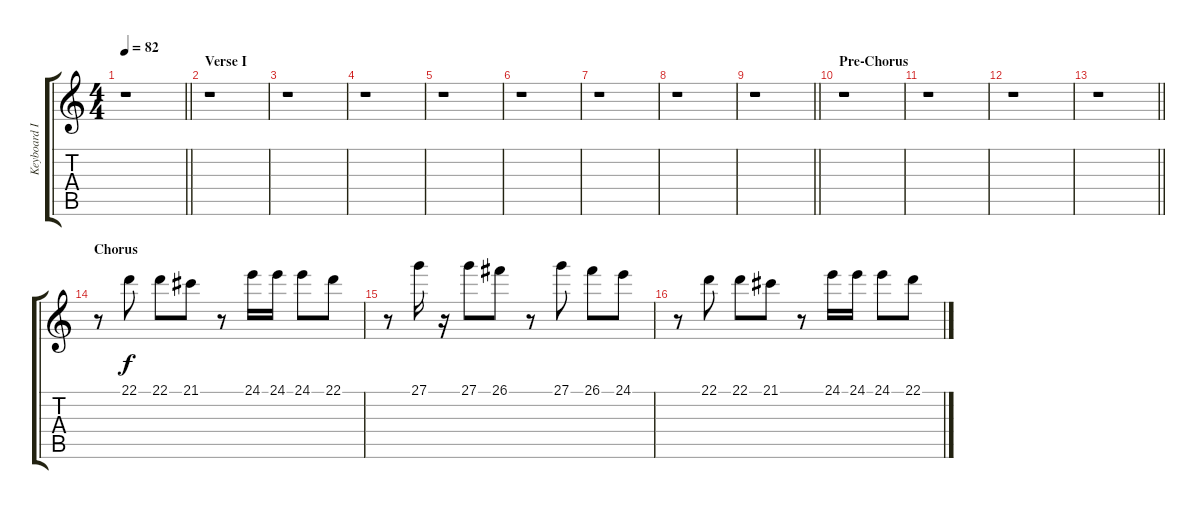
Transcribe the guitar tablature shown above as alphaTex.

\track ("Keyboard II" "Keyboard I") {instrument stringensemble1}
\staff {score tabs}
\tuning (E4 B3 G3 D3 A2 E2) {hide}
\ts (4 4)
\tempo 82
\clef g2
\barLineRight lightlight
\ks c
r.1{dy f} |
\section ("" "Verse I")
r.1 |
r.1 |
r.1 |
r.1 |
r.1 |
r.1 |
r.1 |
\barLineRight lightlight
r.1 |
\section ("" "Pre-Chorus")
r.1 |
r.1 |
r.1 |
\barLineRight lightlight
r.1 |
\section ("" "Chorus")
r.8{volume 14 instrument stringensemble1} 22.1.8 22.1.8 21.1.8 r.8 24.1.16 24.1.16 24.1.8 22.1.8 |
r.8 27.1.16 r.16 27.1.8 26.1.8 r.8 27.1.8 26.1.8 24.1.8 |
r.8 22.1.8 22.1.8 21.1.8 r.8 24.1.16 24.1.16 24.1.8 22.1.8
